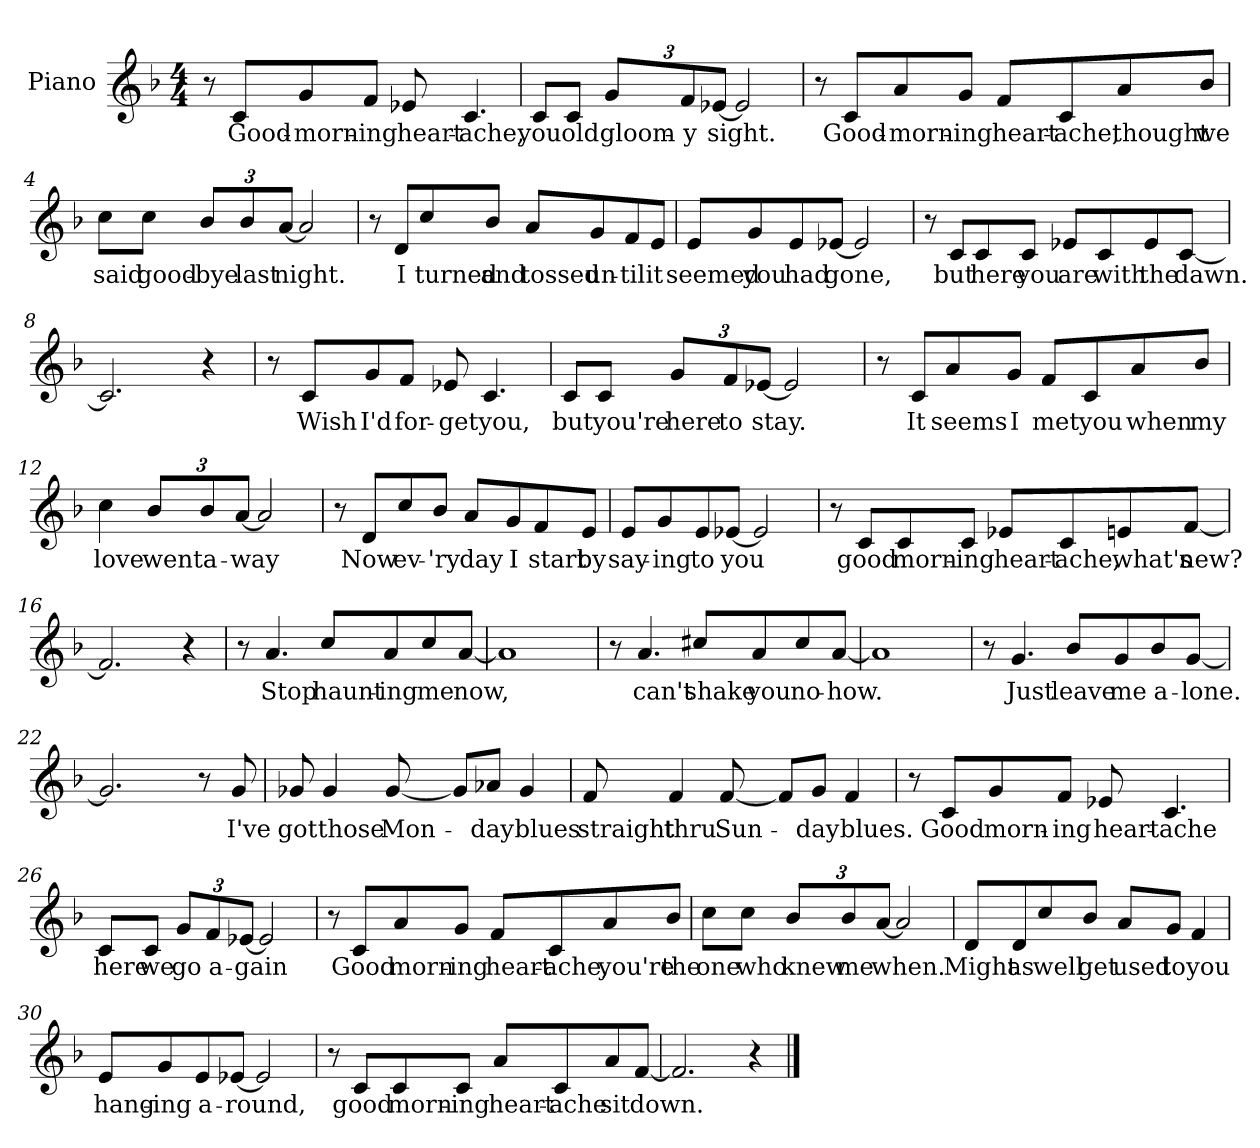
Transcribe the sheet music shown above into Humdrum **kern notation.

**kern	**text
*part1	*part1
*staff1	*staff1
*I"Piano	*
*I'Pno	*
*clefG2	*
*k[b-]	*
*F:	*
*M4/4	*
=1	=1
8r	.
8c/L	Good-
8g/	morn-
8f/J	ing
8e-X/	heart-
4.c/	ache,
=2	=2
8c/L	you
8c/J	old
*Xbrackettup	*
12g/L	gloom-
12f/	y
[12e-X/J	sight.
2e-/]	.
!!LO:LB:g=z
=3	=3
8r	.
8c/L	Good-
8a/	morn-
8g/J	ing
8f/L	-heart-
8c/	ache,
8a/	thought
8b-/J	we
=4	=4
8cc\L	said
8cc\J	good-
12b-/L	bye
12b-/	last
[12a/J	night.
2a/]	.
=5	=5
8r	.
8d/L	I
8cc/	turned
8b-/J	and
8a/L	tossed
8g/	un-
8f/	til
8e/J	it
!!LO:LB:g=z
=6	=6
8e/L	seemed
8g/	you
8e/	had
[8e-X/J	gone,
2e-/]	.
=7	=7
8r	.
8c/L	but
8c/	here
8c/J	you
8e-X/L	are
8c/	with
8e-/	the
[8c/J	dawn.
=8	=8
2.c/]	.
4r	.
!!LO:LB:g=z
=9	=9
8r	.
8c/L	Wish
8g/	I'd
8f/J	for-
8e-X/	get
4.c/	you,
=10	=10
8c/L	but
8c/J	you're
12g/L	here
12f/	to
[12e-X/J	stay.
2e-/]	.
=11	=11
8r	.
8c/L	It
8a/	seems
8g/J	I
8f/L	met
8c/	you
8a/	when
8b-/J	my
=12	=12
4cc\	love
12b-/L	went
12b-/	a-
[12a/J	way
2a/]	.
!!LO:LB:g=z
=13	=13
8r	.
8d/L	Now
8cc/	ev-
8b-/J	'ry
8a/L	day
8g/	I
8f/	start
8e/J	by
=14	=14
8e/L	say-
8g/	ing
8e/	to
[8e-X/J	you
2e-/]	.
=15	=15
8r	.
8c/L	-good
8c/	morn-
8c/J	ing
8e-X/L	heart-
8c/	ache,
8en/	what's
[8f/J	new?
=16	=16
2.f/]	.
4r	.
!!LO:LB:g=z
=17	=17
8r	.
4.a/	Stop
8cc/L	-haunt-
8a/	ing
8cc/	me
[8a/J	now,
=18	=18
1a]	.
=19	=19
8r	.
4.a/	can't
8cc#X/L	shake
8a/	you
8cc#/	no-
[8a/J	how.
=20	=20
1a]	.
!!LO:LB:g=z
=21	=21
8r	.
4.g/	Just
8b-/L	leave
8g/	me
8b-/	a-
[8g/J	lone.
=22	=22
2.g/]	.
8r	.
8g/	I've
=23	=23
8g-X/	got
4g-/	those
[8g-/	Mon-
8g-/L]	.
8a-X/J	day
4g-/	blues
=24	=24
8f/	straight
4f/	thru
[8f/	-Sun-
8f/L]	.
8g/J	day
4f/	blues.
!!LO:LB:g=z
=25	=25
8r	.
8c/L	-Good
8g/	morn-
8f/J	ing
8e-X/	heart-
4.c/	ache
=26	=26
8c/L	here
8c/J	we
12g/L	go
12f/	a-
[12e-X/J	gain
2e-/]	.
=27	=27
8r	.
8c/L	Good
8a/	morn-
8g/J	ing
8f/L	heart-
8c/	ache,
8a/	you're
8b-/J	the
=28	=28
8cc\L	one
8cc\J	who
12b-/L	knew
12b-/	me
[12a/J	when.
2a/]	.
!!LO:LB:g=z
=29	=29
8d/L	Might
8d/	as
8cc/	well
8b-/J	get
8a/L	used
8g/J	to
4f/	you
=30	=30
8e/L	hang-
8g/	ing
8e/	-a-
[8e-X/J	round,
2e-/]	.
=31	=31
8r	.
8c/L	good
8c/	morn-
8c/J	ing
8a/L	heart-
8c/	ache
8a/	sit
[8f/J	down.
=32	=32
2.f/]	.
4r	.
==	==
*-	*-
